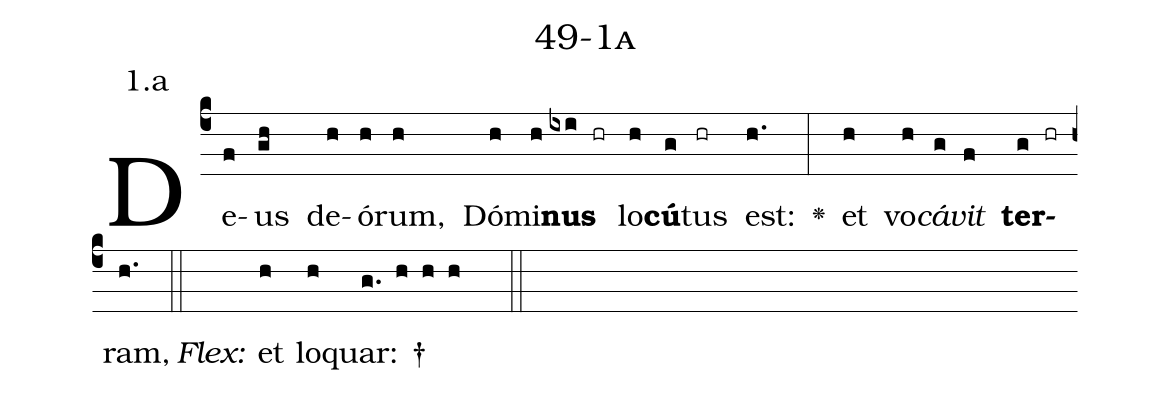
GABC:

name: 49-1a;
annotation: 1.a;
%%
(c4)De(f)us(gh) de(h)ó(h)rum,(h) Dó(h)mi(h)<b>nus</b>(ixi hr) lo(h)<b>cú</b>(g)tus(hr) est:(h.) <v>\greheightstar</v>(:) et(h) vo(h)<i>cá</i>(g)<i>vit</i>(f) <b>ter</b>(g hr)ram,(h.) (::)
<i>Flex:</i>()  et(h) lo(h)quar: †(g. h h h  ::)

%E(h) u(h) o(g) u(f) a(g) e.(h.) (::)
